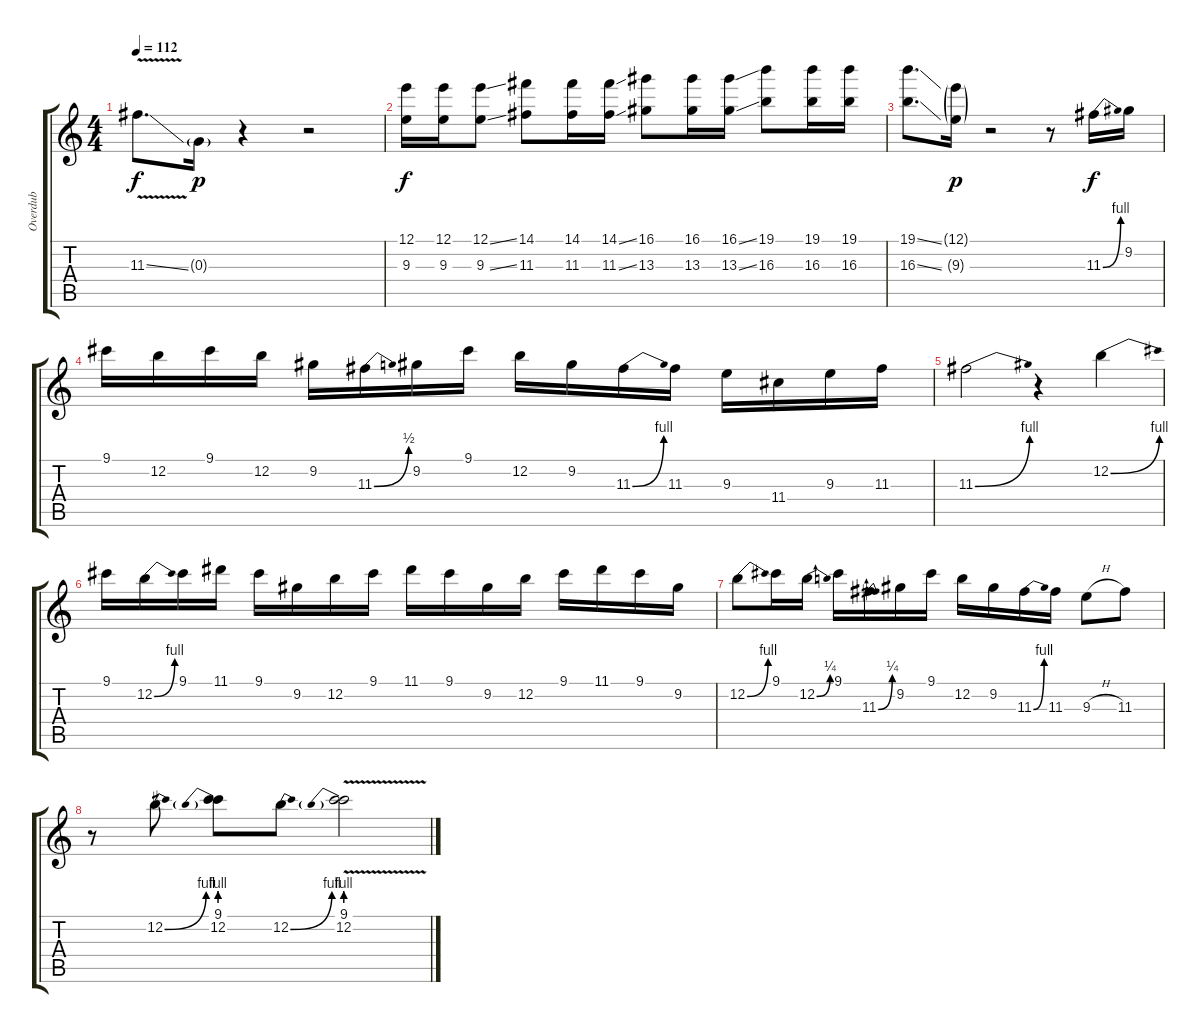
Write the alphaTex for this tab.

\track ("Overdub" "Overdub") {instrument fretlessbass}
\staff {score tabs}
\tuning (E4 B3 G3 D3 A2 E2) {hide}
\ts (4 4)
\tempo 112
\clef g2
\ks c
11.3{v ss}.8{d dy f} 0.3{g}.16{dy p} r.4 r.2 |
(12.1 9.3).16{dy f} (12.1 9.3).16 (12.1{ss} 9.3{ss}).8 (14.1 11.3).8 (14.1 11.3).16 (14.1{ss} 11.3{ss}).16 (16.1 13.3).8 (16.1 13.3).16 (16.1{ss} 13.3{ss}).16 (19.1 16.3).8 (19.1 16.3).16 (19.1 16.3).16 |
(19.1{ss} 16.3{ss}).8{d} (12.1{g} 9.3{g}).16{dy p} r.2 r.8 11.3{be (bend 0 0 60 4)}.16{dy f} 9.2.16 |
9.1.16 12.2.16 9.1.16 12.2.16 9.2.16 11.3{be (bend 0 0 60 2)}.16 9.2.16 9.1.16 12.2.16 9.2.16 11.3{be (bend 0 0 60 4)}.16 11.3.16 9.3.16 11.4.16 9.3.16 11.3.16 |
11.3{be (bend 0 0 60 4)}.2 r.4 12.2{be (bend 0 0 60 4)}.4 |
9.1.16 12.2{be (bend 0 0 60 4)}.16 9.1.16 11.1.16 9.1.16 9.2.16 12.2.16 9.1.16 11.1.16 9.1.16 9.2.16 12.2.16 9.1.16 11.1.16 9.1.16 9.2.16 |
12.2{be (bend 0 0 60 4)}.8 9.1.16 12.2{be (bend 0 0 60 1)}.16 9.1.16 11.3{be (bend 0 0 60 1)}.16 9.2.16 9.1.16 12.2.16 9.2.16 11.3{be (bend 0 0 60 4)}.16 11.3.16 9.3{h}.8 11.3.8 |
r.8 12.2{be (bend 0 0 60 4)}.8 (9.1 12.2{be (prebend 0 4 60 4)}).8 12.2{be (bend 0 0 60 4)}.8 (9.1{v} 12.2{be (prebend 0 4 60 4) v}).2
